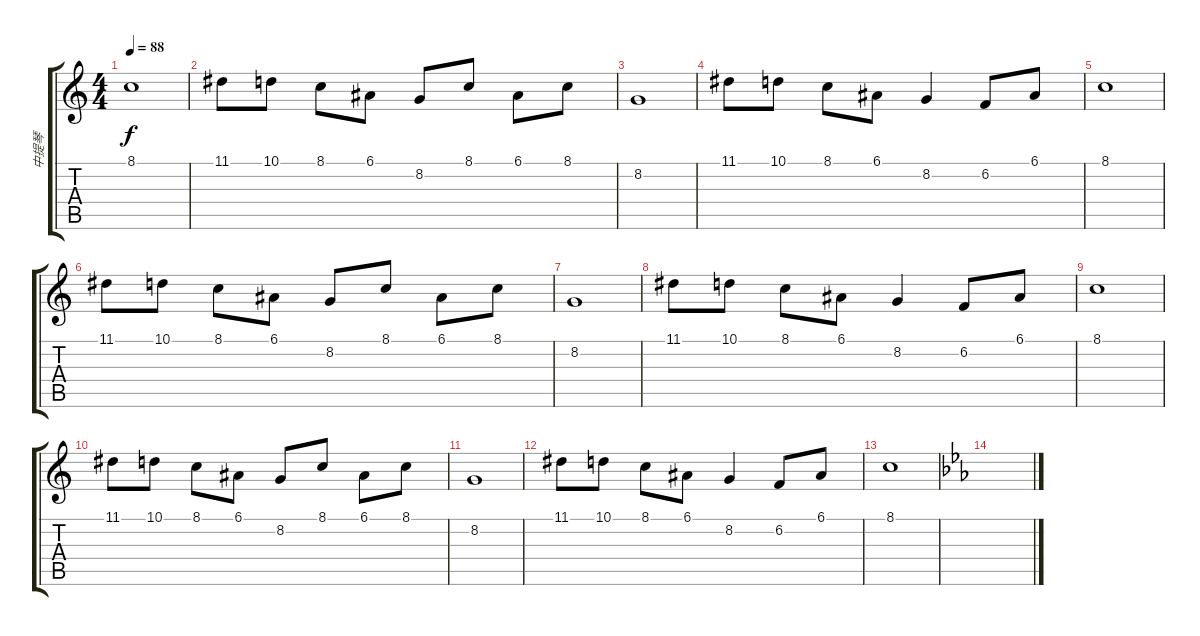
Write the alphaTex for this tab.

\track ("中提琴" "中提琴") {instrument viola}
\staff {score tabs}
\tuning (E4 B3 G3 D3 A2 E2) {hide}
\ts (4 4)
\tempo 88
\clef g2
\ks c
8.1.1{dy f} |
11.1.8 10.1.8 8.1.8 6.1.8 8.2.8 8.1.8 6.1.8 8.1.8 |
8.2.1 |
11.1.8 10.1.8 8.1.8 6.1.8 8.2.4 6.2.8 6.1.8 |
8.1.1 |
11.1.8 10.1.8 8.1.8 6.1.8 8.2.8 8.1.8 6.1.8 8.1.8 |
8.2.1 |
11.1.8 10.1.8 8.1.8 6.1.8 8.2.4 6.2.8 6.1.8 |
8.1.1 |
11.1.8 10.1.8 8.1.8 6.1.8 8.2.8 8.1.8 6.1.8 8.1.8 |
8.2.1 |
11.1.8 10.1.8 8.1.8 6.1.8 8.2.4 6.2.8 6.1.8 |
8.1.1 |
\ks eb
